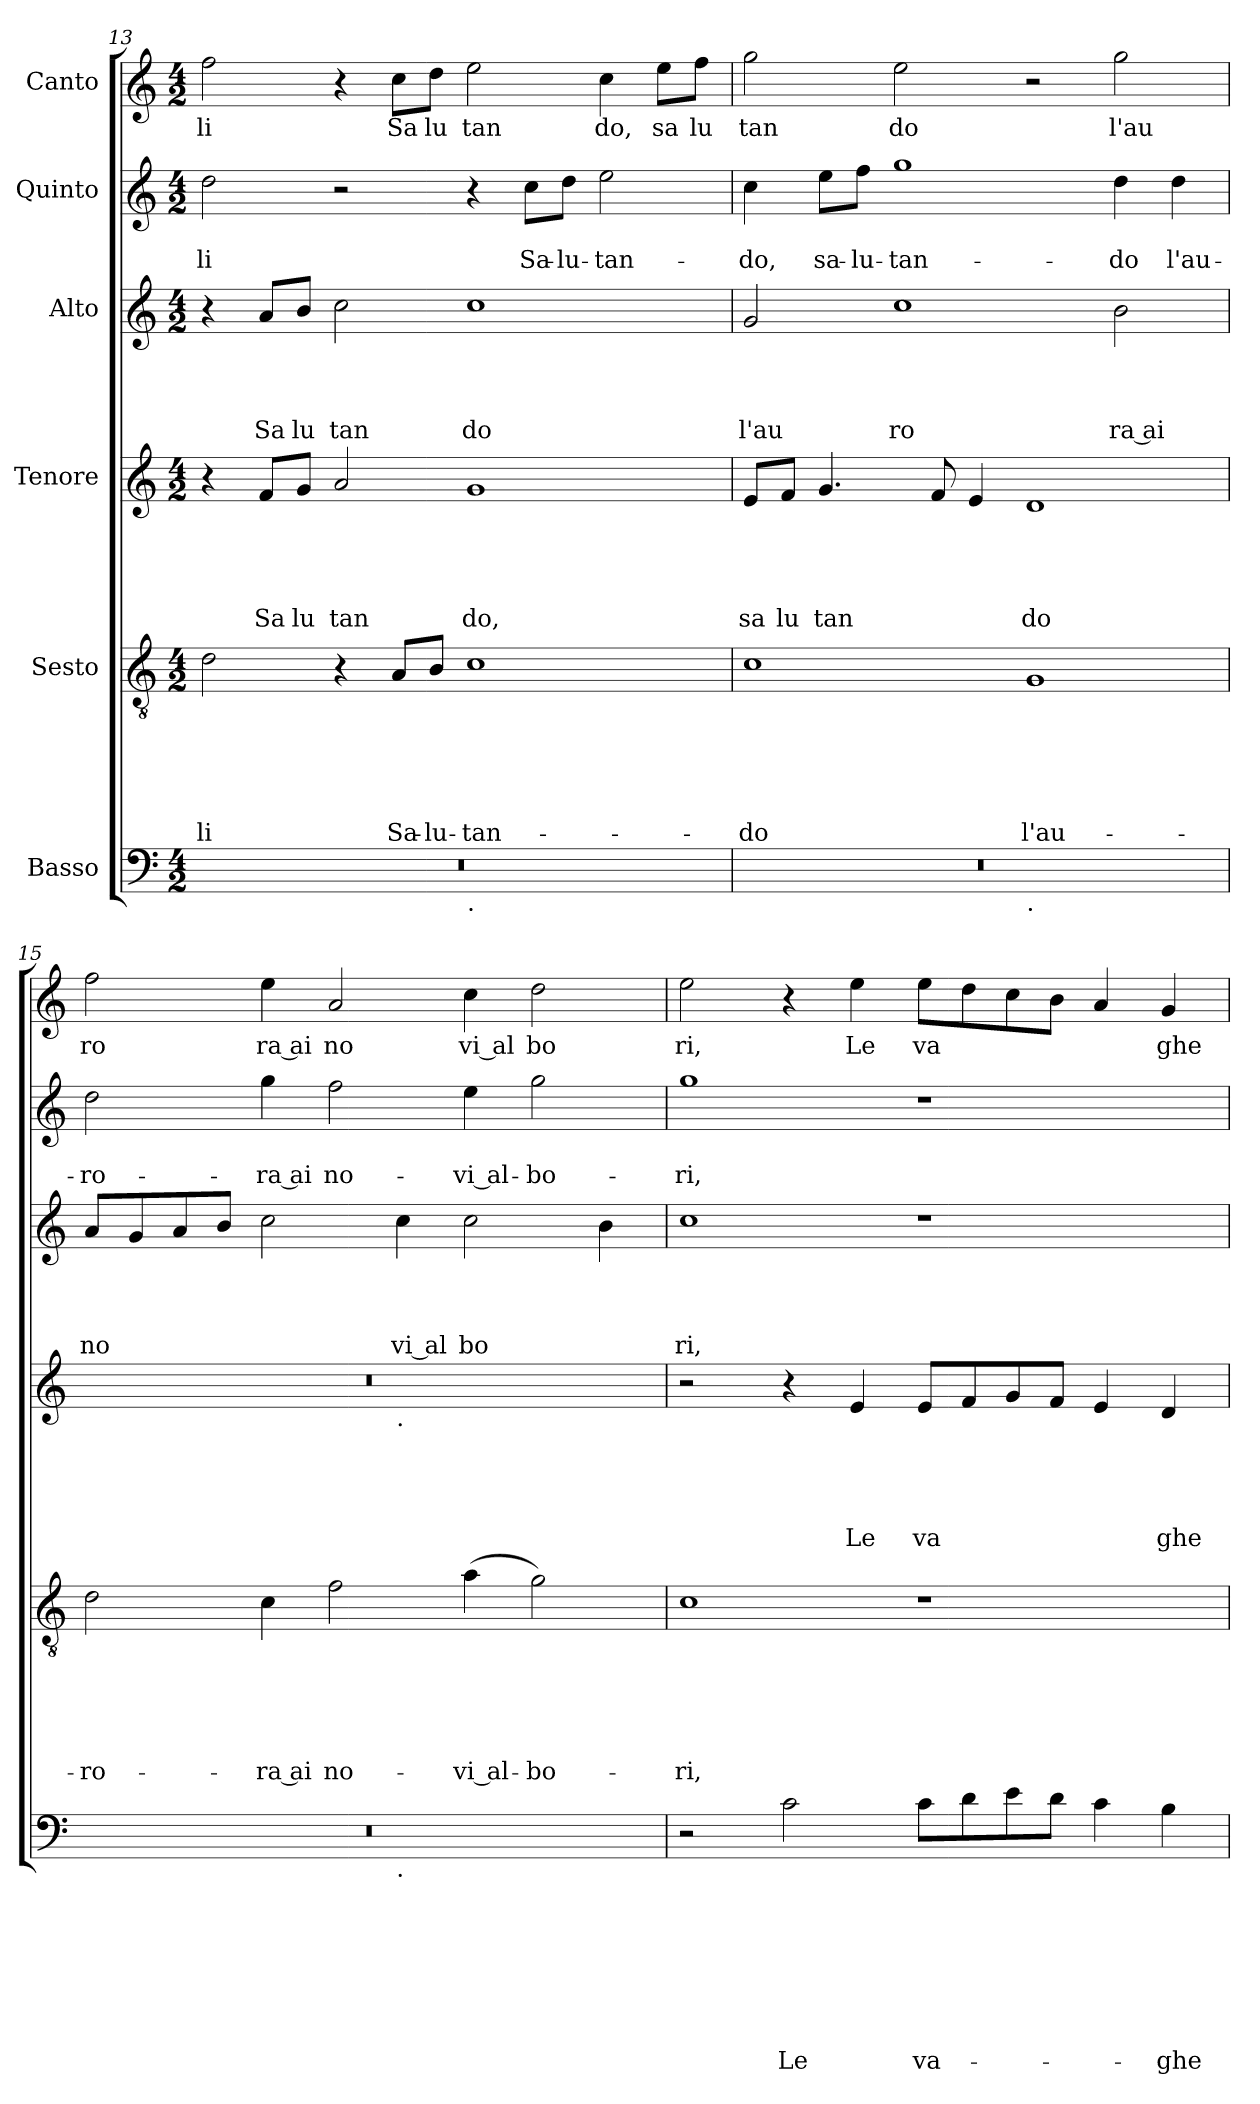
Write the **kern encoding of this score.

**kern	**text	**text	**text	**text	**text	**text	**text	**text	**kern	**text	**text	**text	**text	**text	**text	**kern	**text	**text	**text	**text	**text	**kern	**text	**text	**text	**text	**kern	**text	**text	**kern	**text
*part6	*part6	*part6	*part6	*part6	*part6	*part6	*part6	*part6	*part5	*part5	*part5	*part5	*part5	*part5	*part5	*part4	*part4	*part4	*part4	*part4	*part4	*part3	*part3	*part3	*part3	*part3	*part2	*part2	*part2	*part1	*part1
*staff6	*staff6	*staff6	*staff6	*staff6	*staff6	*staff6	*staff6	*staff6	*staff5	*staff5	*staff5	*staff5	*staff5	*staff5	*staff5	*staff4	*staff4	*staff4	*staff4	*staff4	*staff4	*staff3	*staff3	*staff3	*staff3	*staff3	*staff2	*staff2	*staff2	*staff1	*staff1
*I"Basso	*	*	*	*	*	*	*	*	*I"Sesto	*	*	*	*	*	*	*I"Tenore	*	*	*	*	*	*I"Alto	*	*	*	*	*I"Quinto	*	*	*I"Canto	*
!!LO:PB:g=z
*clefF4	*	*	*	*	*	*	*	*	*clefGv2	*	*	*	*	*	*	*clefG2	*	*	*	*	*	*clefG2	*	*	*	*	*clefG2	*	*	*clefG2	*
*k[]	*	*	*	*	*	*	*	*	*k[]	*	*	*	*	*	*	*k[]	*	*	*	*	*	*k[]	*	*	*	*	*k[]	*	*	*k[]	*
*C:	*	*	*	*	*	*	*	*	*C:	*	*	*	*	*	*	*C:	*	*	*	*	*	*C:	*	*	*	*	*C:	*	*	*C:	*
*M4/2	*	*	*	*	*	*	*	*	*M4/2	*	*	*	*	*	*	*M4/2	*	*	*	*	*	*M4/2	*	*	*	*	*M4/2	*	*	*M4/2	*
=13	=13	=13	=13	=13	=13	=13	=13	=13	=13	=13	=13	=13	=13	=13	=13	=13	=13	=13	=13	=13	=13	=13	=13	=13	=13	=13	=13	=13	=13	=13	=13
!	!	!	!	!	!	!	!	!	!	!	!	!	!	!	!LO:LY:b	!	!	!	!	!	!	!	!	!	!	!	!	!	!LO:LY:b	!	!LO:LY:b
*^	*	*	*	*	*	*	*	*	*	*	*	*	*	*	*	*	*	*	*	*	*	*	*	*	*	*	*	*	*	*	*
0r	1ryy	.	.	.	.	.	.	.	.	2d\	.	.	.	.	.	-li	4r	.	.	.	.	.	4r	.	.	.	.	2dd\	.	li	2ff\	-li
!	!	!	!	!	!	!	!	!	!	!	!	!	!	!	!	!	!	!	!	!	!	!LO:LY:b	!	!	!	!	!LO:LY:b	!	!	!	!	!
.	.	.	.	.	.	.	.	.	.	.	.	.	.	.	.	.	8f/L	.	.	.	.	Sa	8a/L	.	.	.	Sa	.	.	.	.	.
!	!	!	!	!	!	!	!	!	!	!	!	!	!	!	!	!	!	!	!	!	!	!LO:LY:b	!	!	!	!	!LO:LY:b	!	!	!	!	!
.	.	.	.	.	.	.	.	.	.	.	.	.	.	.	.	.	8g/J	.	.	.	.	lu	8b/J	.	.	.	lu	.	.	.	.	.
!	!	!	!	!	!	!	!	!	!	!	!	!	!	!	!	!	!	!	!	!	!	!LO:LY:b	!	!	!	!	!LO:LY:b	!	!	!	!	!
.	.	.	.	.	.	.	.	.	.	4r	.	.	.	.	.	.	2a/	.	.	.	.	tan	2cc\	.	.	.	tan	2r	.	.	4r	.
!	!	!	!	!	!	!	!	!	!	!	!	!	!	!	!	!LO:LY:b	!	!	!	!	!	!	!	!	!	!	!	!	!	!	!	!LO:LY:b
.	.	.	.	.	.	.	.	.	.	8A/L	.	.	.	.	.	Sa-	.	.	.	.	.	.	.	.	.	.	.	.	.	.	8cc\L	Sa
!	!	!	!	!	!	!	!	!	!	!	!	!	!	!	!	!LO:LY:b	!	!	!	!	!	!	!	!	!	!	!	!	!	!	!	!LO:LY:b
.	.	.	.	.	.	.	.	.	.	8B/J	.	.	.	.	.	-lu-	.	.	.	.	.	.	.	.	.	.	.	.	.	.	8dd\J	lu
!	!LO:TX:b:t=.	!	!	!	!	!	!	!	!	!	!	!	!	!	!	!	!	!	!	!	!	!	!	!	!	!	!	!	!	!	!	!
!	!	!	!	!	!	!	!	!	!	!	!	!	!	!	!	!LO:LY:b	!	!	!	!	!	!LO:LY:b	!	!	!	!	!LO:LY:b	!	!	!	!	!LO:LY:b
.	1ryy	.	.	.	.	.	.	.	.	1c	.	.	.	.	.	-tan-	1g	.	.	.	.	do,	1cc	.	.	.	do	4r	.	.	2ee\	tan
!	!	!	!	!	!	!	!	!	!	!	!	!	!	!	!	!	!	!	!	!	!	!	!	!	!	!	!	!	!	!LO:LY:b	!	!
.	.	.	.	.	.	.	.	.	.	.	.	.	.	.	.	.	.	.	.	.	.	.	.	.	.	.	.	8cc\L	.	Sa-	.	.
!	!	!	!	!	!	!	!	!	!	!	!	!	!	!	!	!	!	!	!	!	!	!	!	!	!	!	!	!	!	!LO:LY:b	!	!
.	.	.	.	.	.	.	.	.	.	.	.	.	.	.	.	.	.	.	.	.	.	.	.	.	.	.	.	8dd\J	.	-lu-	.	.
!	!	!	!	!	!	!	!	!	!	!	!	!	!	!	!	!	!	!	!	!	!	!	!	!	!	!	!	!	!	!LO:LY:b	!	!LO:LY:b
.	.	.	.	.	.	.	.	.	.	.	.	.	.	.	.	.	.	.	.	.	.	.	.	.	.	.	.	2ee\	.	-tan-	4cc\	do,
!	!	!	!	!	!	!	!	!	!	!	!	!	!	!	!	!	!	!	!	!	!	!	!	!	!	!	!	!	!	!	!	!LO:LY:b
.	.	.	.	.	.	.	.	.	.	.	.	.	.	.	.	.	.	.	.	.	.	.	.	.	.	.	.	.	.	.	8ee\L	sa
!	!	!	!	!	!	!	!	!	!	!	!	!	!	!	!	!	!	!	!	!	!	!	!	!	!	!	!	!	!	!	!	!LO:LY:b
.	.	.	.	.	.	.	.	.	.	.	.	.	.	.	.	.	.	.	.	.	.	.	.	.	.	.	.	.	.	.	8ff\J	lu
=14	=14	=14	=14	=14	=14	=14	=14	=14	=14	=14	=14	=14	=14	=14	=14	=14	=14	=14	=14	=14	=14	=14	=14	=14	=14	=14	=14	=14	=14	=14	=14	=14
!	!	!	!	!	!	!	!	!	!	!	!	!	!	!	!	!LO:LY:b	!	!	!	!	!	!LO:LY:b	!	!	!	!	!LO:LY:b	!	!	!LO:LY:b	!	!LO:LY:b
0r	1ryy	.	.	.	.	.	.	.	.	1c	.	.	.	.	.	-do	8e/L	.	.	.	.	sa	2g/	.	.	.	l'au	4cc\	.	-do,	2gg\	tan
!	!	!	!	!	!	!	!	!	!	!	!	!	!	!	!	!	!	!	!	!	!	!LO:LY:b	!	!	!	!	!	!	!	!	!	!
.	.	.	.	.	.	.	.	.	.	.	.	.	.	.	.	.	8f/J	.	.	.	.	lu	.	.	.	.	.	.	.	.	.	.
!	!	!	!	!	!	!	!	!	!	!	!	!	!	!	!	!	!	!	!	!	!	!LO:LY:b	!	!	!	!	!	!	!	!LO:LY:b	!	!
.	.	.	.	.	.	.	.	.	.	.	.	.	.	.	.	.	4.g/	.	.	.	.	tan	.	.	.	.	.	8ee\L	.	sa-	.	.
!	!	!	!	!	!	!	!	!	!	!	!	!	!	!	!	!	!	!	!	!	!	!	!	!	!	!	!	!	!	!LO:LY:b	!	!
.	.	.	.	.	.	.	.	.	.	.	.	.	.	.	.	.	.	.	.	.	.	.	.	.	.	.	.	8ff\J	.	-lu-	.	.
!	!	!	!	!	!	!	!	!	!	!	!	!	!	!	!	!	!	!	!	!	!	!	!	!	!	!	!LO:LY:b	!	!	!LO:LY:b	!	!LO:LY:b
.	.	.	.	.	.	.	.	.	.	.	.	.	.	.	.	.	.	.	.	.	.	.	1cc	.	.	.	ro	1gg	.	-tan-	2ee\	do
.	.	.	.	.	.	.	.	.	.	.	.	.	.	.	.	.	8f/	.	.	.	.	.	.	.	.	.	.	.	.	.	.	.
.	.	.	.	.	.	.	.	.	.	.	.	.	.	.	.	.	4e/	.	.	.	.	.	.	.	.	.	.	.	.	.	.	.
!	!LO:TX:b:t=.	!	!	!	!	!	!	!	!	!	!	!	!	!	!	!	!	!	!	!	!	!	!	!	!	!	!	!	!	!	!	!
!	!	!	!	!	!	!	!	!	!	!	!	!	!	!	!	!LO:LY:b	!	!	!	!	!	!LO:LY:b	!	!	!	!	!	!	!	!	!	!
.	1ryy	.	.	.	.	.	.	.	.	1G	.	.	.	.	.	l'au-	1d	.	.	.	.	do	.	.	.	.	.	.	.	.	2r	.
!	!	!	!	!	!	!	!	!	!	!	!	!	!	!	!	!	!	!	!	!	!	!	!	!	!	!	!LO:LY:b:rj	!	!	!LO:LY:b	!	!LO:LY:b
.	.	.	.	.	.	.	.	.	.	.	.	.	.	.	.	.	.	.	.	.	.	.	2b\	.	.	.	ra ai	4dd\	.	-do	2gg\	l'au
!	!	!	!	!	!	!	!	!	!	!	!	!	!	!	!	!	!	!	!	!	!	!	!	!	!	!	!	!	!	!LO:LY:b	!	!
.	.	.	.	.	.	.	.	.	.	.	.	.	.	.	.	.	.	.	.	.	.	.	.	.	.	.	.	4dd\	.	l'au-	.	.
=15	=15	=15	=15	=15	=15	=15	=15	=15	=15	=15	=15	=15	=15	=15	=15	=15	=15	=15	=15	=15	=15	=15	=15	=15	=15	=15	=15	=15	=15	=15	=15	=15
!	!	!	!	!	!	!	!	!	!	!	!	!	!	!	!	!LO:LY:b	!	!	!	!	!	!	!	!	!	!	!LO:LY:b	!	!	!LO:LY:b	!	!LO:LY:b
*	*	*	*	*	*	*	*	*	*	*	*	*	*	*	*	*	*^	*	*	*	*	*	*	*	*	*	*	*	*	*	*	*
0r	1ryy	.	.	.	.	.	.	.	.	2d\	.	.	.	.	.	-ro-	0r	1ryy	.	.	.	.	.	8a/L	.	.	.	no	2dd\	.	-ro-	2ff\	ro
.	.	.	.	.	.	.	.	.	.	.	.	.	.	.	.	.	.	.	.	.	.	.	.	8g/	.	.	.	.	.	.	.	.	.
.	.	.	.	.	.	.	.	.	.	.	.	.	.	.	.	.	.	.	.	.	.	.	.	8a/	.	.	.	.	.	.	.	.	.
.	.	.	.	.	.	.	.	.	.	.	.	.	.	.	.	.	.	.	.	.	.	.	.	8b/J	.	.	.	.	.	.	.	.	.
!	!	!	!	!	!	!	!	!	!	!	!	!	!	!	!	!LO:LY:b:rj	!	!	!	!	!	!	!	!	!	!	!	!	!	!	!LO:LY:b:rj	!	!LO:LY:b:rj
.	.	.	.	.	.	.	.	.	.	4c\	.	.	.	.	.	-ra ai	.	.	.	.	.	.	.	2cc\	.	.	.	.	(4gg\	.	-ra ai	4ee\	ra ai
!	!	!	!	!	!	!	!	!	!	!	!	!	!	!	!	!LO:LY:b	!	!	!	!	!	!	!	!	!	!	!	!	!	!	!LO:LY:b	!	!LO:LY:b
.	.	.	.	.	.	.	.	.	.	2f\	.	.	.	.	.	no-	.	.	.	.	.	.	.	.	.	.	.	.	2ff\	.	no-	2a/	no
!	!	!	!	!	!	!	!	!	!	!	!	!	!	!	!	!	!	!LO:TX:b:t=.	!	!	!	!	!	!	!	!	!	!	!	!	!	!	!
!	!LO:TX:b:t=.	!	!	!	!	!	!	!	!	!	!	!	!	!	!	!	!	!	!	!	!	!	!	!	!	!	!	!	!	!	!	!	!
!	!	!	!	!	!	!	!	!	!	!	!	!	!	!	!	!	!	!	!	!	!	!	!	!	!	!	!	!LO:LY:b:rj	!	!	!	!	!
.	1ryy	.	.	.	.	.	.	.	.	.	.	.	.	.	.	.	.	1ryy	.	.	.	.	.	4cc\	.	.	.	vi al	.	.	.	.	.
!	!	!	!	!	!	!	!	!	!	!	!	!	!	!	!	!LO:LY:b:rj	!	!	!	!	!	!	!	!	!	!	!	!LO:LY:b	!	!	!LO:LY:b:rj	!	!LO:LY:b:rj
.	.	.	.	.	.	.	.	.	.	(<4a\	.	.	.	.	.	-vi al-	.	.	.	.	.	.	.	2cc\	.	.	.	bo	4ee\	.	-vi al-	4cc\	vi al
!	!	!	!	!	!	!	!	!	!	!	!	!	!	!	!	!LO:LY:b	!	!	!	!	!	!	!	!	!	!	!	!	!	!	!LO:LY:b	!	!LO:LY:b
.	.	.	.	.	.	.	.	.	.	2g\)	.	.	.	.	.	-bo-	.	.	.	.	.	.	.	.	.	.	.	.	2gg\	.	-bo-	2dd\	bo
.	.	.	.	.	.	.	.	.	.	.	.	.	.	.	.	.	.	.	.	.	.	.	.	4b\	.	.	.	.	.	.	.	.	.
=16	=16	=16	=16	=16	=16	=16	=16	=16	=16	=16	=16	=16	=16	=16	=16	=16	=16	=16	=16	=16	=16	=16	=16	=16	=16	=16	=16	=16	=16	=16	=16	=16	=16
!	!	!	!	!	!	!	!	!	!	!	!	!	!	!	!	!LO:LY:b	!	!	!	!	!	!	!	!	!	!	!	!LO:LY:b	!	!	!LO:LY:b	!	!LO:LY:b
*v	*v	*	*	*	*	*	*	*	*	*	*	*	*	*	*	*	*v	*v	*	*	*	*	*	*	*	*	*	*	*	*	*	*	*
2r	.	.	.	.	.	.	.	.	1c	.	.	.	.	.	-ri,	2r	.	.	.	.	.	1cc	.	.	.	ri,	1gg	.	-ri,	2ee\	ri,
!	!	!	!	!	!	!	!	!LO:LY:b	!	!	!	!	!	!	!	!	!	!	!	!	!	!	!	!	!	!	!	!	!	!	!
2c\	.	.	.	.	.	.	.	Le	.	.	.	.	.	.	.	4r	.	.	.	.	.	.	.	.	.	.	.	.	.	4r	.
!	!	!	!	!	!	!	!	!	!	!	!	!	!	!	!	!	!	!	!	!	!LO:LY:b	!	!	!	!	!	!	!	!	!	!LO:LY:b
.	.	.	.	.	.	.	.	.	.	.	.	.	.	.	.	4e/	.	.	.	.	Le	.	.	.	.	.	.	.	.	4ee\	Le
!	!	!	!	!	!	!	!	!LO:LY:b	!	!	!	!	!	!	!	!	!	!	!	!	!LO:LY:b	!	!	!	!	!	!	!	!	!	!LO:LY:b
8c\L	.	.	.	.	.	.	.	va-	1r	.	.	.	.	.	.	8e/L	.	.	.	.	va	1r	.	.	.	.	1r	.	.	8ee\L	va
8d\	.	.	.	.	.	.	.	.	.	.	.	.	.	.	.	8f/	.	.	.	.	.	.	.	.	.	.	.	.	.	8dd\	.
8e\	.	.	.	.	.	.	.	.	.	.	.	.	.	.	.	8g/	.	.	.	.	.	.	.	.	.	.	.	.	.	8cc\	.
8d\J	.	.	.	.	.	.	.	.	.	.	.	.	.	.	.	8f/J	.	.	.	.	.	.	.	.	.	.	.	.	.	8b\J	.
4c\	.	.	.	.	.	.	.	.	.	.	.	.	.	.	.	4e/	.	.	.	.	.	.	.	.	.	.	.	.	.	4a/	.
!	!	!	!	!	!	!	!	!LO:LY:b	!	!	!	!	!	!	!	!	!	!	!	!	!LO:LY:b	!	!	!	!	!	!	!	!	!	!LO:LY:b
4B\	.	.	.	.	.	.	.	-ghe	.	.	.	.	.	.	.	4d/	.	.	.	.	ghe	.	.	.	.	.	.	.	.	4g/	ghe
=	=	=	=	=	=	=	=	=	=	=	=	=	=	=	=	=	=	=	=	=	=	=	=	=	=	=	=	=	=	=	=
*-	*-	*-	*-	*-	*-	*-	*-	*-	*-	*-	*-	*-	*-	*-	*-	*-	*-	*-	*-	*-	*-	*-	*-	*-	*-	*-	*-	*-	*-	*-	*-
